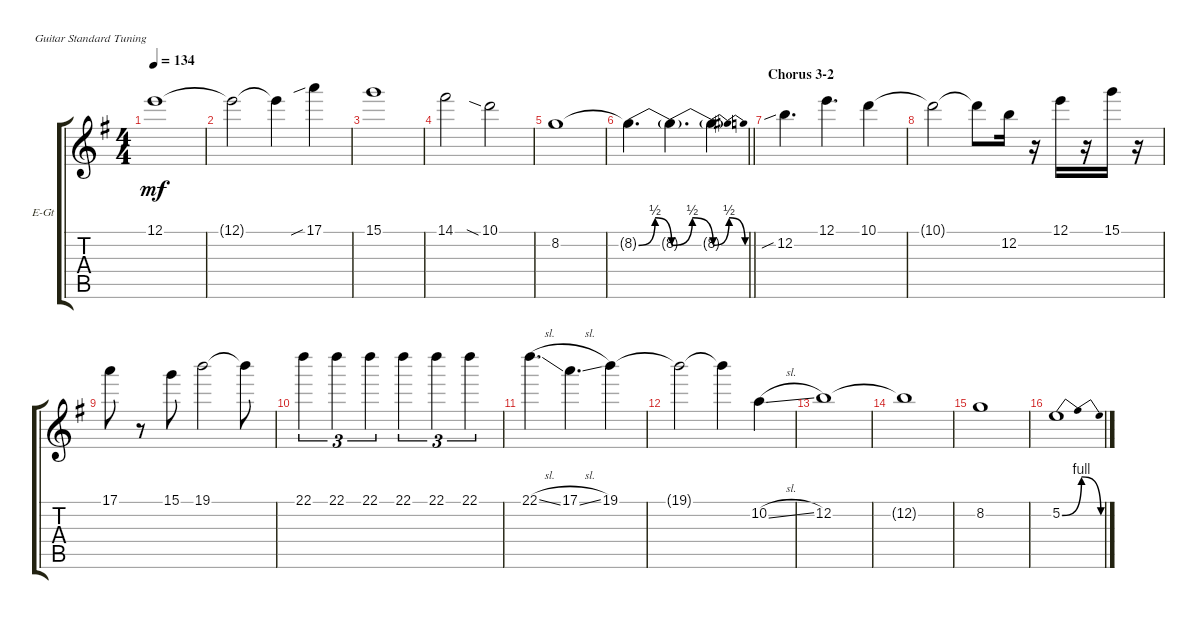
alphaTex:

\bracketExtendMode groupsimilarinstruments
\firstSystemTrackNameOrientation horizontal
\otherSystemsTrackNameOrientation horizontal
\track ("guitar solo right (Rodion Kravkl)" "E-Gt") {instrument distortionguitar}
\staff {score tabs}
\tuning (E4 B3 G3 D3 A2 E2)
\ts (4 4)
\tempo 134
\clef g2
\scale
0.333333
\ks eminor
12.1.1{dy mf} |
\scale
0.333333 12.1{t}.2 12.1{t}.4 17.1{sib}.4 |
\scale
0.333333 15.1.1 |
\scale
0.333333 14.1.2 10.1{sia}.2 |
\scale
0.333333 8.2.1 |
\scale
0.333333
\barLineRight lightlight
8.2{be (bendrelease 0 0 10.799999999999999 2 20.4 2 30 0) t}.4{d} 8.2{be (bendrelease 0 0 9 2 20.4 2 30 0) t}.4{d} 8.2{be (bendrelease 0 0 9.6 2 20.4 2 30 0) t}.4 |
\section ("" "Chorus 3-2")
\scale
0.333333 12.2{sib}.4{d} 12.1.4{d} 10.1.4 |
\scale
0.333333 10.1{t}.2 10.1{t}.8 12.2.16 r.16 12.1.16 r.16 15.1.16 r.16 |
\scale
0.333333 17.1.8 r.8 15.1.8 19.1.2 19.1{t}.8 |
\scale
0.333333 22.1.4{tu (3 2)} 22.1.4{tu (3 2)} 22.1.4{tu (3 2)} 22.1.4{tu (3 2)} 22.1.4{tu (3 2)} 22.1.4{tu (3 2)} |
\scale
0.333333 22.1{sl}.4{d} 17.1{sl}.4{d} 19.1.4 |
\scale
0.333333 19.1{t}.2 19.1{t}.4 10.2{sl}.4 |
\scale
0.333333 12.2.1 |
\scale
0.333333 12.2{t}.1 |
\scale
0.333333 8.2.1 |
\scale
0.333333 5.2{be (bendrelease 0 0 0.6 4 20.4 4 59.4 0)}.1
